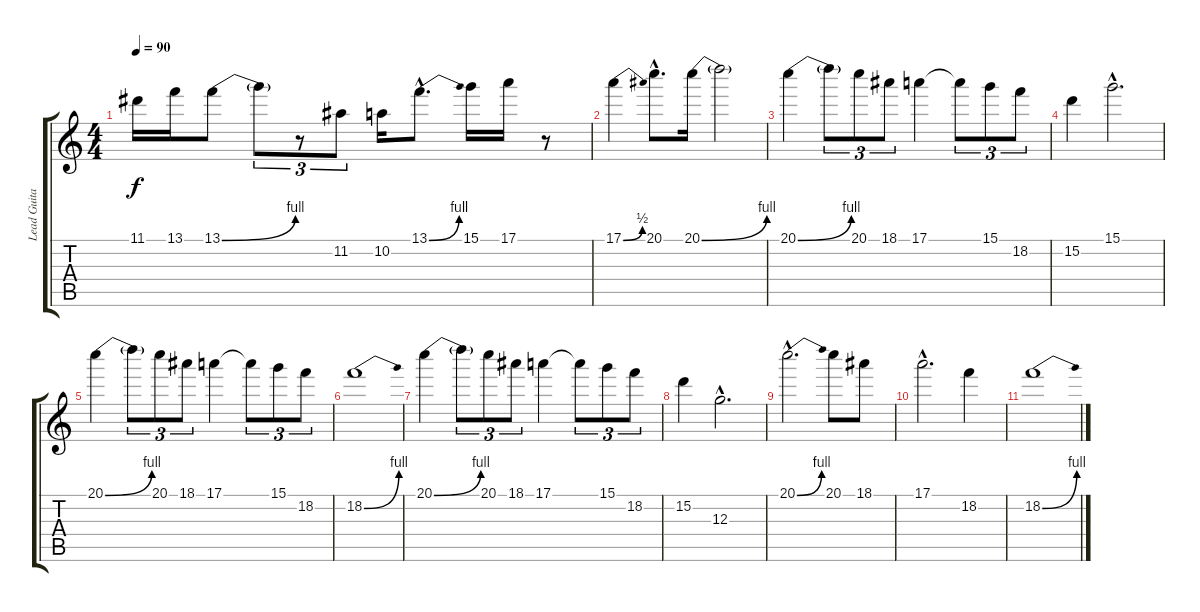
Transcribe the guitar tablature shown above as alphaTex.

\track ("Lead Guitar" "Lead Guita") {instrument distortionguitar}
\staff {score tabs}
\tuning (E4 B3 G3 D3 A2 E2) {hide}
\ts (4 4)
\tempo 90
\clef g2
\ks c
11.1.16{dy f} 13.1.16 13.1{be (bend 0 0 60 4)}.8 13.1{t}.8{tu (3 2)} r.8{tu (3 2)} 11.2.8{tu (3 2)} 10.2.16 13.1{be (bend 0 0 60 4) hac}.8{d} 15.1.16 17.1.16 r.8 |
17.1{be (bend 0 0 60 2)}.4 20.1{hac}.8{d} 20.1{be (bend 0 0 60 4)}.16 20.1{t}.2 |
20.1{be (bend 0 0 60 4)}.4 20.1{t}.8{tu (3 2)} 20.1.8{tu (3 2)} 18.1.8{tu (3 2)} 17.1.4 17.1{t}.8{tu (3 2)} 15.1.8{tu (3 2)} 18.2.8{tu (3 2)} |
15.2.4 15.1{hac}.2{d} |
20.1{be (bend 0 0 60 4)}.4 20.1{t}.8{tu (3 2)} 20.1.8{tu (3 2)} 18.1.8{tu (3 2)} 17.1.4 17.1{t}.8{tu (3 2)} 15.1.8{tu (3 2)} 18.2.8{tu (3 2)} |
18.2{be (bend 0 0 60 4)}.1 |
20.1{be (bend 0 0 60 4)}.4 20.1{t}.8{tu (3 2)} 20.1.8{tu (3 2)} 18.1.8{tu (3 2)} 17.1.4 17.1{t}.8{tu (3 2)} 15.1.8{tu (3 2)} 18.2.8{tu (3 2)} |
15.2.4 12.3{hac}.2{d} |
20.1{be (bend 0 0 60 4) hac}.2{d} 20.1.8 18.1.8 |
17.1{hac}.2{d} 18.2.4 |
18.2{be (bend 0 0 60 4)}.1
